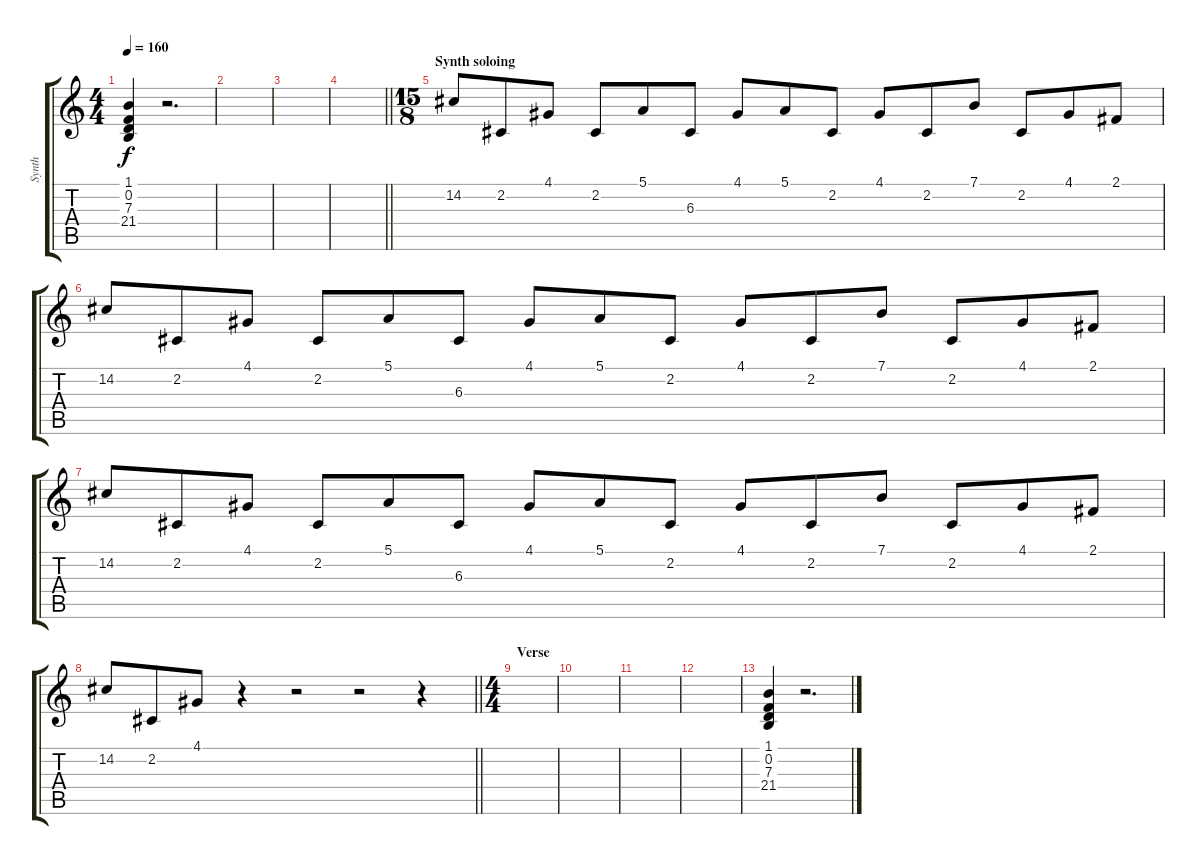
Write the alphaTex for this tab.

\track ("Synth" "Synth") {instrument lead2sawtooth}
\staff {score tabs}
\tuning (E4 B3 G3 D3 A2 E2) {hide}
\ts (4 4)
\tempo 160
\clef g2
\ks c
(1.1 0.2 7.3 21.4).4{dy f} r.2{d} |
|
|
\barLineRight lightlight
|
\ts (15 8)
\section ("" "Synth soloing")
14.2.8 2.2.8 4.1.8 2.2.8 5.1.8 6.3.8 4.1.8 5.1.8 2.2.8 4.1.8 2.2.8 7.1.8 2.2.8 4.1.8 2.1.8 |
14.2.8 2.2.8 4.1.8 2.2.8 5.1.8 6.3.8 4.1.8 5.1.8 2.2.8 4.1.8 2.2.8 7.1.8 2.2.8 4.1.8 2.1.8 |
14.2.8 2.2.8 4.1.8 2.2.8 5.1.8 6.3.8 4.1.8 5.1.8 2.2.8 4.1.8 2.2.8 7.1.8 2.2.8 4.1.8 2.1.8 |
\barLineRight lightlight
14.2.8 2.2.8 4.1.8 r.4 r.2 r.2 r.4 |
\ts (4 4)
\section ("" "Verse")
|
|
|
|
(1.1 0.2 7.3 21.4).4 r.2{d}
